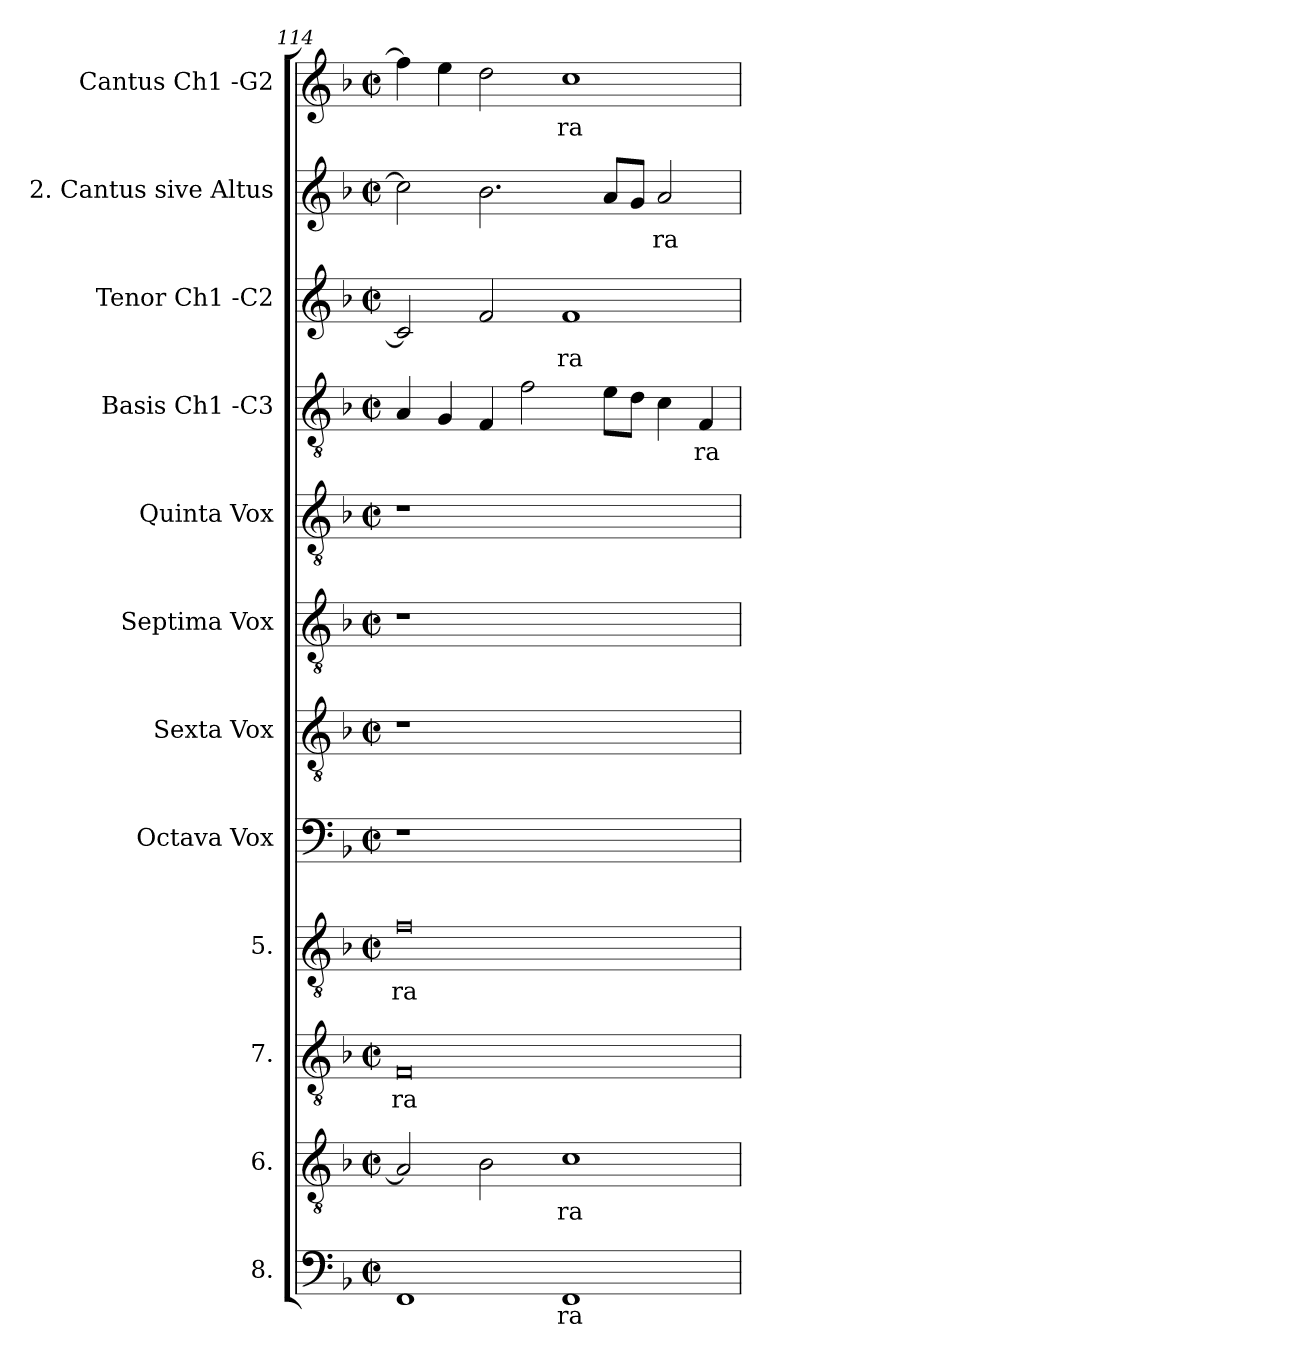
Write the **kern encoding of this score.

**kern	**text	**kern	**text	**kern	**text	**kern	**text	**kern	**kern	**kern	**kern	**kern	**text	**kern	**text	**kern	**text	**kern	**text
*part12	*part12	*part11	*part11	*part10	*part10	*part9	*part9	*part8	*part7	*part6	*part5	*part4	*part4	*part3	*part3	*part2	*part2	*part1	*part1
*staff12	*staff12	*staff11	*staff11	*staff10	*staff10	*staff9	*staff9	*staff8	*staff7	*staff6	*staff5	*staff4	*staff4	*staff3	*staff3	*staff2	*staff2	*staff1	*staff1
*I"8.	*	*I"6.	*	*I"7.	*	*I"5.	*	*I"Octava  Vox	*I"Sexta  Vox	*I"Septima  Vox	*I"Quinta  Vox	*I"Basis  Ch1 -C3	*	*I"Tenor  Ch1 -C2	*	*I"2. Cantus sive  Altus	*	*I"Cantus  Ch1 -G2	*
*	*	*	*	*	*	*	*	*	*	*	*	*I'B	*	*I'T	*	*I'A	*	*I'C	*
*clefF4	*	*clefGv2	*	*clefGv2	*	*clefGv2	*	*clefF4	*clefGv2	*clefGv2	*clefGv2	*clefGv2	*	*clefG2	*	*clefG2	*	*clefG2	*
*k[b-]	*	*k[b-]	*	*k[b-]	*	*k[b-]	*	*k[b-]	*k[b-]	*k[b-]	*k[b-]	*k[b-]	*	*k[b-]	*	*k[b-]	*	*k[b-]	*
*F:	*	*F:	*	*F:	*	*F:	*	*F:	*F:	*F:	*F:	*F:	*	*F:	*	*F:	*	*F:	*
*M2/2	*	*M2/2	*	*M2/2	*	*M2/2	*	*M2/2	*M2/2	*M2/2	*M2/2	*M2/2	*	*M2/2	*	*M2/2	*	*M2/2	*
*met(c|)	*	*met(c|)	*	*met(c|)	*	*met(c|)	*	*met(c|)	*met(c|)	*met(c|)	*met(c|)	*met(c|)	*	*met(c|)	*	*met(c|)	*	*met(c|)	*
=114	=114	=114	=114	=114	=114	=114	=114	=114	=114	=114	=114	=114	=114	=114	=114	=114	=114	=114	=114
!	!LO:LY:b:cj	!	!LO:LY:b:cj	!	!LO:LY:b:cj	!	!LO:LY:b:cj	!	!	!	!	!	!LO:LY:b:cj	!	!LO:LY:b:cj	!	!LO:LY:b:cj	!	!LO:LY:b:cj
1FF	--	2A/]	--	0F	-ra	0f	-ra	1r	1r	1r	1r	4A/	--	2c/]	--	2cc\]	--	4ff\]	--
!	!	!	!	!	!	!	!	!	!	!	!	!	!LO:LY:b:cj	!	!	!	!	!	!LO:LY:b:cj
.	.	.	.	.	.	.	.	.	.	.	.	4G/	--	.	.	.	.	4ee\	--
!	!	!	!LO:LY:b:cj	!	!	!	!	!	!	!	!	!	!LO:LY:b:cj	!	!LO:LY:b:cj	!	!LO:LY:b:cj	!	!LO:LY:b:cj
.	.	2B-\	--	.	.	.	.	.	.	.	.	4F/	--	2f/	--	2.b-\	--	2dd\	--
!	!	!	!	!	!	!	!	!	!	!	!	!	!LO:LY:b:cj	!	!	!	!	!	!
.	.	.	.	.	.	.	.	.	.	.	.	2f\	--	.	.	.	.	.	.
!	!LO:LY:b:cj	!	!LO:LY:b:cj	!	!	!	!	!	!	!	!	!	!	!	!LO:LY:b:cj	!	!	!	!LO:LY:b:cj
1FF	-ra	1c	-ra	.	.	.	.	1ryy	1ryy	1ryy	1ryy	.	.	1f	-ra	.	.	1cc	-ra
!	!	!	!	!	!	!	!	!	!	!	!	!	!LO:LY:b:cj	!	!	!	!LO:LY:b:cj	!	!
.	.	.	.	.	.	.	.	.	.	.	.	8e\L	--	.	.	8a/L	--	.	.
!	!	!	!	!	!	!	!	!	!	!	!	!	!LO:LY:b:cj	!	!	!	!LO:LY:b:cj	!	!
.	.	.	.	.	.	.	.	.	.	.	.	8d\J	--	.	.	8g/J	--	.	.
!	!	!	!	!	!	!	!	!	!	!	!	!	!LO:LY:b:cj	!	!	!	!LO:LY:b:cj	!	!
.	.	.	.	.	.	.	.	.	.	.	.	4c\	--	.	.	2a/	-ra	.	.
!	!	!	!	!	!	!	!	!	!	!	!	!	!LO:LY:b:cj	!	!	!	!	!	!
.	.	.	.	.	.	.	.	.	.	.	.	4F/	-ra	.	.	.	.	.	.
=	=	=	=	=	=	=	=	=	=	=	=	=	=	=	=	=	=	=	=
*-	*-	*-	*-	*-	*-	*-	*-	*-	*-	*-	*-	*-	*-	*-	*-	*-	*-	*-	*-
